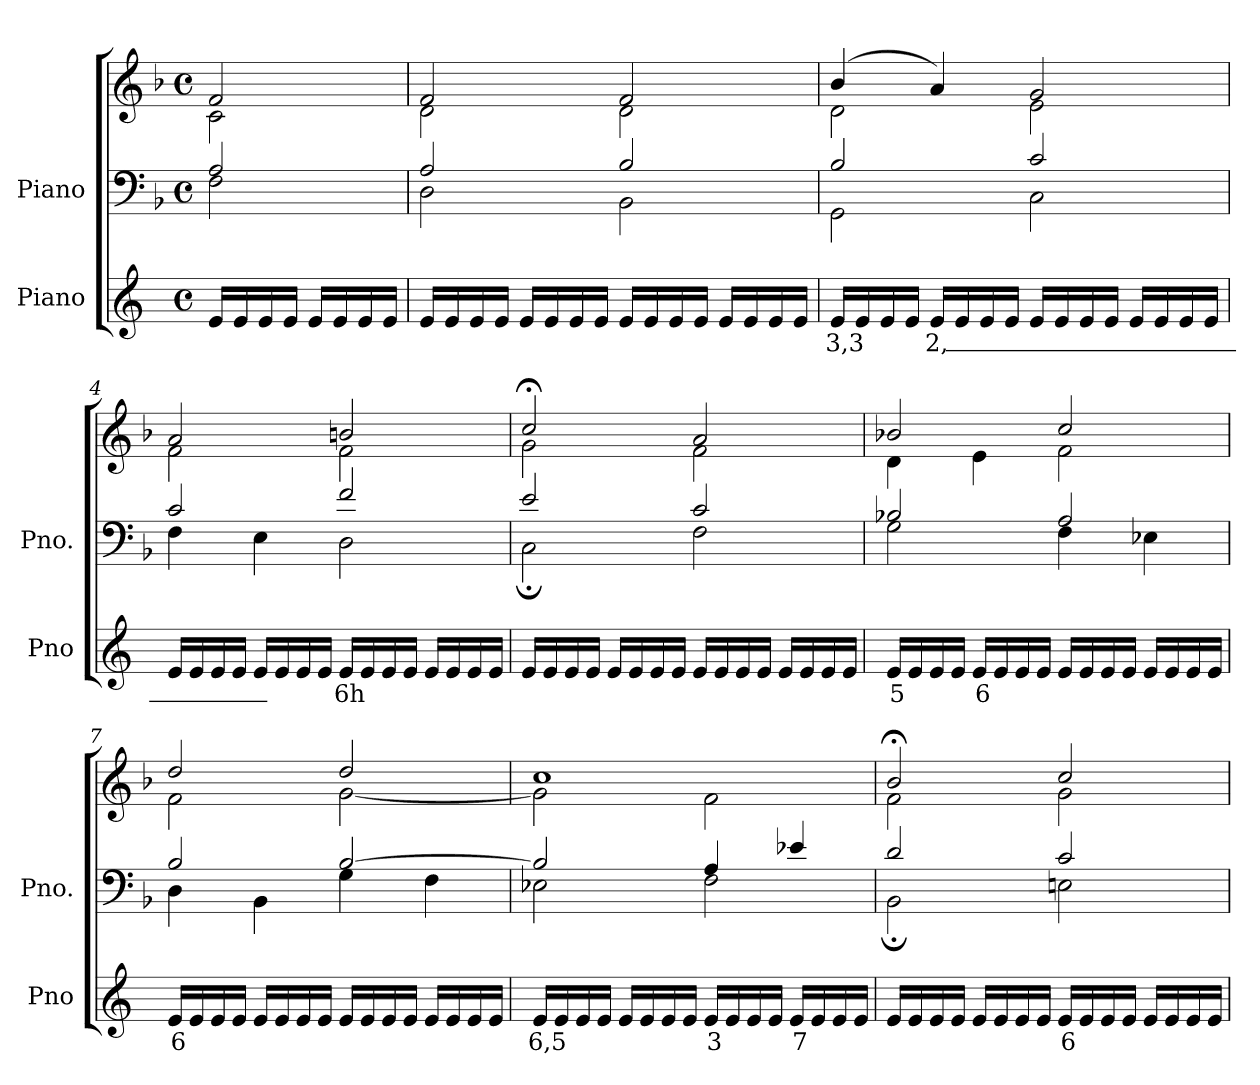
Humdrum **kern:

**kern	**text	**kern	**kern
*part2	*part2	*part1	*part1
*staff3	*staff3	*staff2	*staff1
*I"Piano	*	*I"Piano	*
*I'Pno	*	*I'Pno.	*
*clefG2	*	*clefF4	*clefG2
*k[]	*	*k[b-]	*k[b-]
*M4/4	*	*M4/4	*M4/4
*met(c)	*	*met(c)	*met(c)
=1	=1	=1	=1
*	*	*^	*^
16e/LL	.	2A/	2F\	2f/	2c\
16e/	.	.	.	.	.
16e/	.	.	.	.	.
16e/JJ	.	.	.	.	.
16e/LL	.	.	.	.	.
16e/	.	.	.	.	.
16e/	.	.	.	.	.
16e/JJ	.	.	.	.	.
=2	=2	=2	=2	=2	=2
16e/LL	.	2A/	2D\	2f/	2d\
16e/	.	.	.	.	.
16e/	.	.	.	.	.
16e/JJ	.	.	.	.	.
16e/LL	.	.	.	.	.
16e/	.	.	.	.	.
16e/	.	.	.	.	.
16e/JJ	.	.	.	.	.
16e/LL	.	2B-/	2BB-\	2f/	2d\
16e/	.	.	.	.	.
16e/	.	.	.	.	.
16e/JJ	.	.	.	.	.
16e/LL	.	.	.	.	.
16e/	.	.	.	.	.
16e/	.	.	.	.	.
16e/JJ	.	.	.	.	.
=3	=3	=3	=3	=3	=3
!	!LO:LY:b	!	!	!	!
16e/LL	3,3	2B-/	2GG\	(>4b-/	2d\
16e/	.	.	.	.	.
16e/	.	.	.	.	.
16e/JJ	.	.	.	.	.
!	!LO:LY:b	!	!	!	!
16e/LL	2,_	.	.	4a/)	.
16e/	.	.	.	.	.
16e/	.	.	.	.	.
16e/JJ	.	.	.	.	.
16e/LL	.	2c/	2C\	2g/	2e\
16e/	.	.	.	.	.
16e/	.	.	.	.	.
16e/JJ	.	.	.	.	.
16e/LL	.	.	.	.	.
16e/	.	.	.	.	.
16e/	.	.	.	.	.
16e/JJ	.	.	.	.	.
=4	=4	=4	=4	=4	=4
16e/LL	.	2c/	4F\	2a/	2f\
16e/	.	.	.	.	.
16e/	.	.	.	.	.
16e/JJ	.	.	.	.	.
!	!LO:LY:b	!	!	!	!
16e/LL	_	.	4E\	.	.
16e/	.	.	.	.	.
16e/	.	.	.	.	.
16e/JJ	.	.	.	.	.
!	!LO:LY:b	!	!	!	!
16e/LL	6h	2f/	2D\	2bn/	2f\
16e/	.	.	.	.	.
16e/	.	.	.	.	.
16e/JJ	.	.	.	.	.
16e/LL	.	.	.	.	.
16e/	.	.	.	.	.
16e/	.	.	.	.	.
16e/JJ	.	.	.	.	.
=5	=5	=5	=5	=5	=5
16e/LL	.	2e/	2C;\	2cc;</	2g\
16e/	.	.	.	.	.
16e/	.	.	.	.	.
16e/JJ	.	.	.	.	.
16e/LL	.	.	.	.	.
16e/	.	.	.	.	.
16e/	.	.	.	.	.
16e/JJ	.	.	.	.	.
16e/LL	.	2c/	2F\	2a/	2f\
16e/	.	.	.	.	.
16e/	.	.	.	.	.
16e/JJ	.	.	.	.	.
16e/LL	.	.	.	.	.
16e/	.	.	.	.	.
16e/	.	.	.	.	.
16e/JJ	.	.	.	.	.
=6	=6	=6	=6	=6	=6
!	!LO:LY:b	!	!	!	!
16e/LL	5	2B-X/	2G\	2b-X/	4d\
16e/	.	.	.	.	.
16e/	.	.	.	.	.
16e/JJ	.	.	.	.	.
!	!LO:LY:b	!	!	!	!
16e/LL	6	.	.	.	4e\
16e/	.	.	.	.	.
16e/	.	.	.	.	.
16e/JJ	.	.	.	.	.
16e/LL	.	2A/	4F\	2cc/	2f\
16e/	.	.	.	.	.
16e/	.	.	.	.	.
16e/JJ	.	.	.	.	.
!	!LO:LY:b	!	!	!	!
16e/LL	_	.	4E-X\	.	.
16e/	.	.	.	.	.
16e/	.	.	.	.	.
16e/JJ	.	.	.	.	.
=7	=7	=7	=7	=7	=7
!	!LO:LY:b	!	!	!	!
16e/LL	6	2B-/	4D\	2dd/	2f\
16e/	.	.	.	.	.
16e/	.	.	.	.	.
16e/JJ	.	.	.	.	.
16e/LL	.	.	4BB-\	.	.
16e/	.	.	.	.	.
16e/	.	.	.	.	.
16e/JJ	.	.	.	.	.
16e/LL	.	[2B-/	4G\	2dd/	[2g\
16e/	.	.	.	.	.
16e/	.	.	.	.	.
16e/JJ	.	.	.	.	.
!	!LO:LY:b	!	!	!	!
16e/LL	_	.	4F\	.	.
16e/	.	.	.	.	.
16e/	.	.	.	.	.
16e/JJ	.	.	.	.	.
=8	=8	=8	=8	=8	=8
!	!LO:LY:b	!	!	!	!
16e/LL	6,5	2B-/]	2E-X\	1cc	2g\]
16e/	.	.	.	.	.
16e/	.	.	.	.	.
16e/JJ	.	.	.	.	.
16e/LL	.	.	.	.	.
16e/	.	.	.	.	.
16e/	.	.	.	.	.
16e/JJ	.	.	.	.	.
!	!LO:LY:b	!	!	!	!
16e/LL	3	4A/	2F\	.	2f\
16e/	.	.	.	.	.
16e/	.	.	.	.	.
16e/JJ	.	.	.	.	.
!	!LO:LY:b	!	!	!	!
16e/LL	7	4e-X/	.	.	.
16e/	.	.	.	.	.
16e/	.	.	.	.	.
16e/JJ	.	.	.	.	.
=9	=9	=9	=9	=9	=9
16e/LL	.	2d/	2BB-;\	2b-;</	2f\
16e/	.	.	.	.	.
16e/	.	.	.	.	.
16e/JJ	.	.	.	.	.
16e/LL	.	.	.	.	.
16e/	.	.	.	.	.
16e/	.	.	.	.	.
16e/JJ	.	.	.	.	.
!	!LO:LY:b	!	!	!	!
16e/LL	6	2c/	2En\	2cc/	2g\
16e/	.	.	.	.	.
16e/	.	.	.	.	.
16e/JJ	.	.	.	.	.
16e/LL	.	.	.	.	.
16e/	.	.	.	.	.
16e/	.	.	.	.	.
16e/JJ	.	.	.	.	.
*	*	*v	*v	*	*
*	*	*	*v	*v
=	=	=	=
*-	*-	*-	*-
